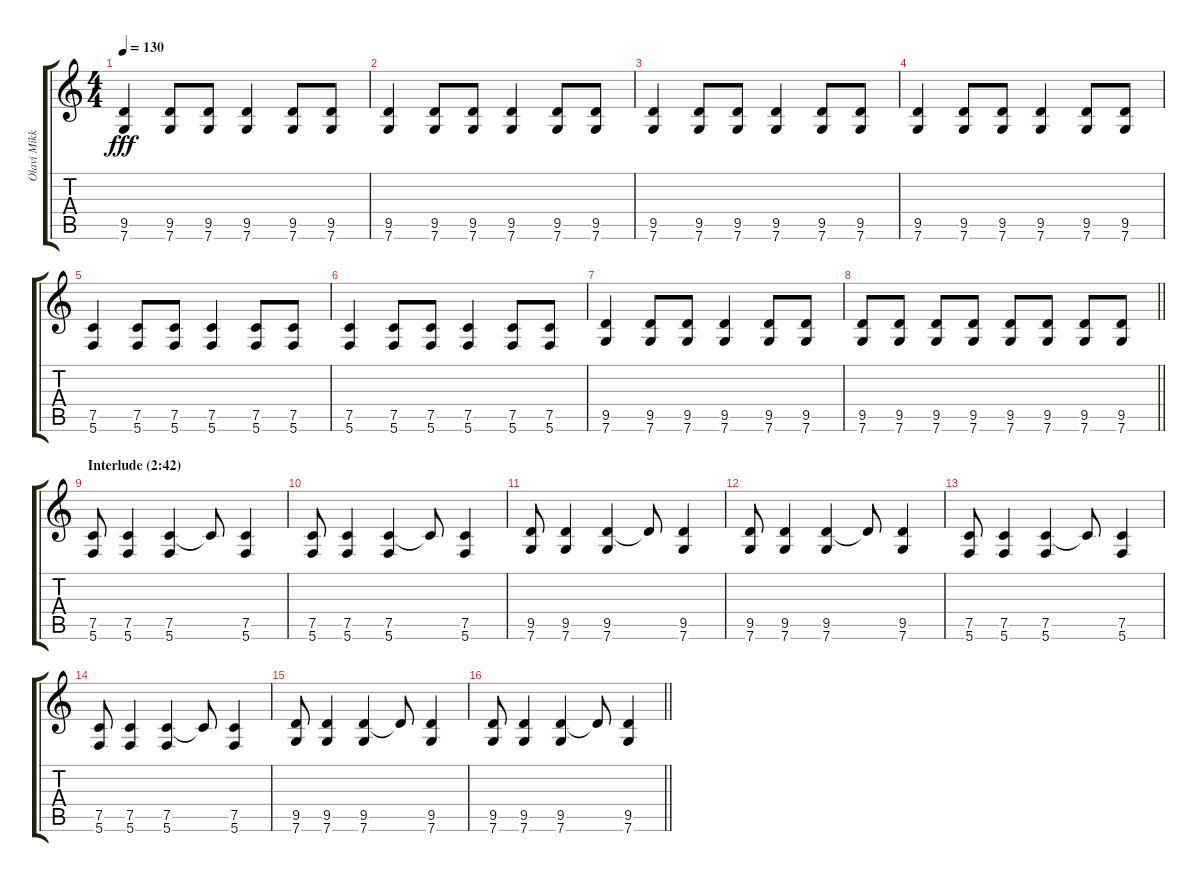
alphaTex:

\track ("Olavi Mikkonen 2" "Olavi Mikk") {instrument distortionguitar}
\staff {score tabs}
\tuning (C4 G3 Eb3 Bb2 F2 C2) {hide}
\ts (4 4)
\tempo 130
\clef g2
\ks c
(9.5 7.6).4{dy fff} (9.5 7.6).8 (9.5 7.6).8 (9.5 7.6).4 (9.5 7.6).8 (9.5 7.6).8 |
(9.5 7.6).4 (9.5 7.6).8 (9.5 7.6).8 (9.5 7.6).4 (9.5 7.6).8 (9.5 7.6).8 |
(9.5 7.6).4 (9.5 7.6).8 (9.5 7.6).8 (9.5 7.6).4 (9.5 7.6).8 (9.5 7.6).8 |
(9.5 7.6).4 (9.5 7.6).8 (9.5 7.6).8 (9.5 7.6).4 (9.5 7.6).8 (9.5 7.6).8 |
(7.5 5.6).4 (7.5 5.6).8 (7.5 5.6).8 (7.5 5.6).4 (7.5 5.6).8 (7.5 5.6).8 |
(7.5 5.6).4 (7.5 5.6).8 (7.5 5.6).8 (7.5 5.6).4 (7.5 5.6).8 (7.5 5.6).8 |
(9.5 7.6).4 (9.5 7.6).8 (9.5 7.6).8 (9.5 7.6).4 (9.5 7.6).8 (9.5 7.6).8 |
\barLineRight lightlight
(9.5 7.6).8 (9.5 7.6).8 (9.5 7.6).8 (9.5 7.6).8 (9.5 7.6).8 (9.5 7.6).8 (9.5 7.6).8 (9.5 7.6).8 |
\section ("" "Interlude (2:42)")
(7.5 5.6).8 (7.5 5.6).4 (7.5 5.6).4 7.5{t}.8 (7.5 5.6).4 |
(7.5 5.6).8 (7.5 5.6).4 (7.5 5.6).4 7.5{t}.8 (7.5 5.6).4 |
(9.5 7.6).8 (9.5 7.6).4 (9.5 7.6).4 9.5{t}.8 (9.5 7.6).4 |
(9.5 7.6).8 (9.5 7.6).4 (9.5 7.6).4 9.5{t}.8 (9.5 7.6).4 |
(7.5 5.6).8 (7.5 5.6).4 (7.5 5.6).4 7.5{t}.8 (7.5 5.6).4 |
(7.5 5.6).8 (7.5 5.6).4 (7.5 5.6).4 7.5{t}.8 (7.5 5.6).4 |
(9.5 7.6).8 (9.5 7.6).4 (9.5 7.6).4 9.5{t}.8 (9.5 7.6).4 |
\barLineRight lightlight
(9.5 7.6).8 (9.5 7.6).4 (9.5 7.6).4 9.5{t}.8 (9.5 7.6).4
